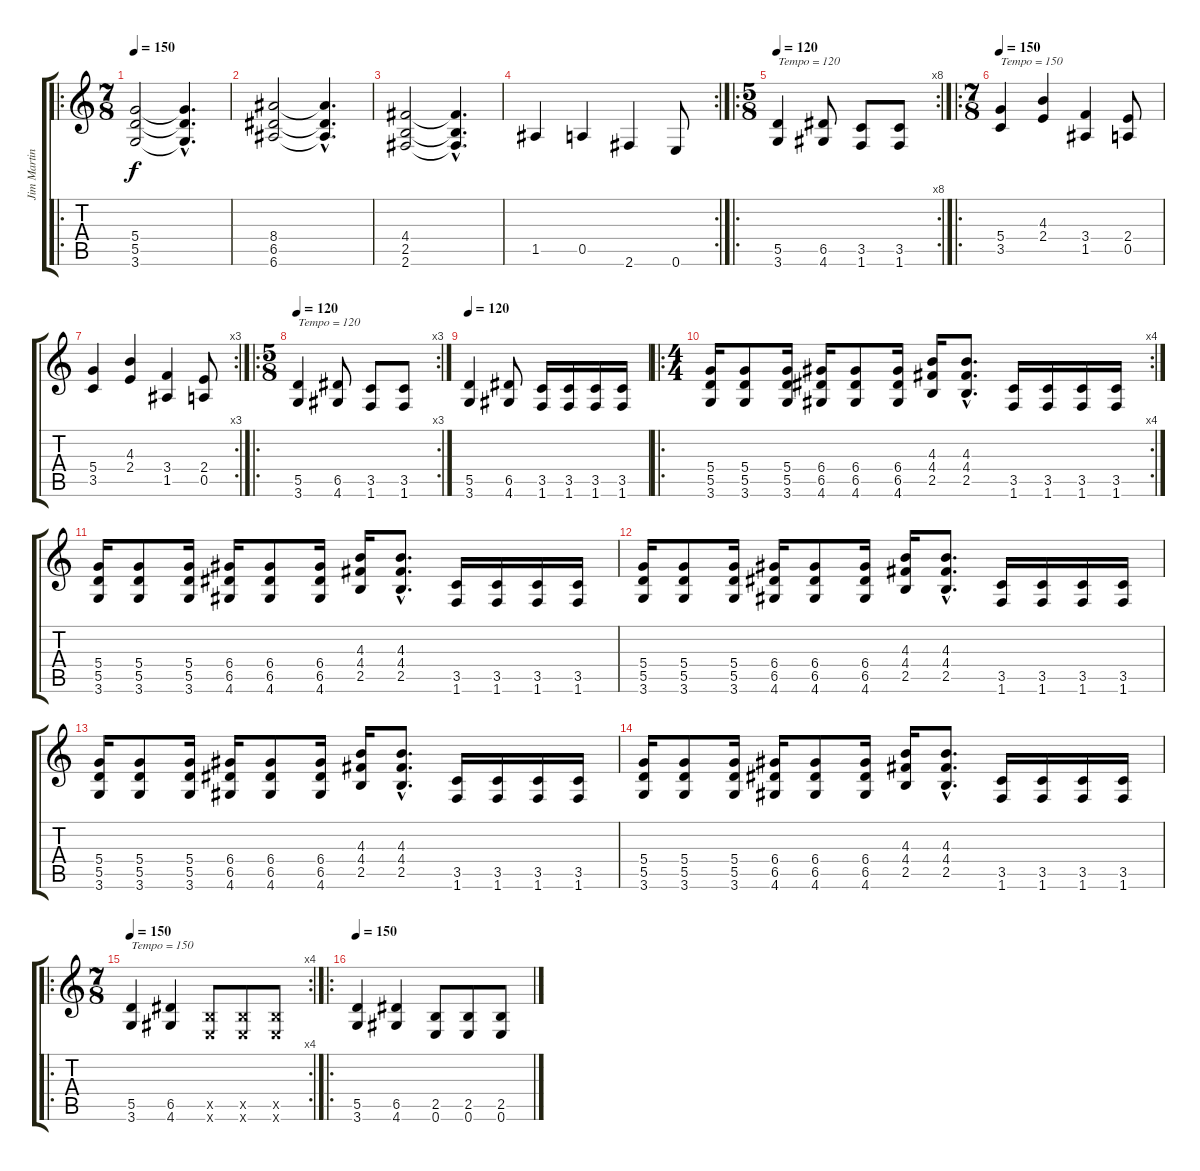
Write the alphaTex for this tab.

\track ("Jim Martin" "Jim Martin") {instrument distortionguitar}
\staff {score tabs}
\tuning (E4 B3 G3 D3 A2 E2) {hide}
\ro
\ts (7 8)
\tempo 150
\clef g2
\ks c
(5.4 5.5 3.6).2{dy f} (5.4{hac t} 5.5{hac t} 3.6{hac t}).4{d} |
(8.4 6.5 6.6).2 (8.4{hac t} 6.5{hac t} 6.6{hac t}).4{d} |
(4.4 2.5 2.6).2 (4.4{hac t} 2.5{hac t} 2.6{hac t}).4{d} |
\rc 2
1.5.4 0.5.4 2.6.4 0.6.8 |
\ro
\rc 8
\ts (5 8)
\tempo 120
(5.5 3.6).4{txt "Tempo = 120"} (6.5 4.6).8 (3.5 1.6).8 (3.5 1.6).8 |
\ro
\ts (7 8)
\tempo 150
(5.4 3.5).4{txt "Tempo = 150"} (4.3 2.4).4 (3.4 1.5).4 (2.4 0.5).8 |
\rc 3
(5.4 3.5).4 (4.3 2.4).4 (3.4 1.5).4 (2.4 0.5).8 |
\ro
\rc 3
\ts (5 8)
\tempo 120
(5.5 3.6).4{txt "Tempo = 120"} (6.5 4.6).8 (3.5 1.6).8 (3.5 1.6).8 |
\tempo 120
(5.5 3.6).4 (6.5 4.6).8 (3.5 1.6).16 (3.5 1.6).16 (3.5 1.6).16 (3.5 1.6).16 |
\ro
\rc 4
\ts (4 4)
(5.4 5.5 3.6).16 (5.4 5.5 3.6).8 (5.4 5.5 3.6).16 (6.4 6.5 4.6).16 (6.4 6.5 4.6).8 (6.4 6.5 4.6).16 (4.3 4.4 2.5).16 (4.3{hac} 4.4{hac} 2.5{hac}).8{d} (3.5 1.6).16 (3.5 1.6).16 (3.5 1.6).16 (3.5 1.6).16 |
(5.4 5.5 3.6).16 (5.4 5.5 3.6).8 (5.4 5.5 3.6).16 (6.4 6.5 4.6).16 (6.4 6.5 4.6).8 (6.4 6.5 4.6).16 (4.3 4.4 2.5).16 (4.3{hac} 4.4{hac} 2.5{hac}).8{d} (3.5 1.6).16 (3.5 1.6).16 (3.5 1.6).16 (3.5 1.6).16 |
(5.4 5.5 3.6).16 (5.4 5.5 3.6).8 (5.4 5.5 3.6).16 (6.4 6.5 4.6).16 (6.4 6.5 4.6).8 (6.4 6.5 4.6).16 (4.3 4.4 2.5).16 (4.3{hac} 4.4{hac} 2.5{hac}).8{d} (3.5 1.6).16 (3.5 1.6).16 (3.5 1.6).16 (3.5 1.6).16 |
(5.4 5.5 3.6).16 (5.4 5.5 3.6).8 (5.4 5.5 3.6).16 (6.4 6.5 4.6).16 (6.4 6.5 4.6).8 (6.4 6.5 4.6).16 (4.3 4.4 2.5).16 (4.3{hac} 4.4{hac} 2.5{hac}).8{d} (3.5 1.6).16 (3.5 1.6).16 (3.5 1.6).16 (3.5 1.6).16 |
(5.4 5.5 3.6).16 (5.4 5.5 3.6).8 (5.4 5.5 3.6).16 (6.4 6.5 4.6).16 (6.4 6.5 4.6).8 (6.4 6.5 4.6).16 (4.3 4.4 2.5).16 (4.3{hac} 4.4{hac} 2.5{hac}).8{d} (3.5 1.6).16 (3.5 1.6).16 (3.5 1.6).16 (3.5 1.6).16 |
\ro
\rc 4
\ts (7 8)
\tempo 150
(5.5 3.6).4{txt "Tempo = 150"} (6.5 4.6).4 (2.5{x} 0.6{x}).8 (2.5{x} 0.6{x}).8 (2.5{x} 0.6{x}).8 |
\ro
\tempo 150
(5.5 3.6).4 (6.5 4.6).4 (2.5 0.6).8 (2.5 0.6).8 (2.5 0.6).8
